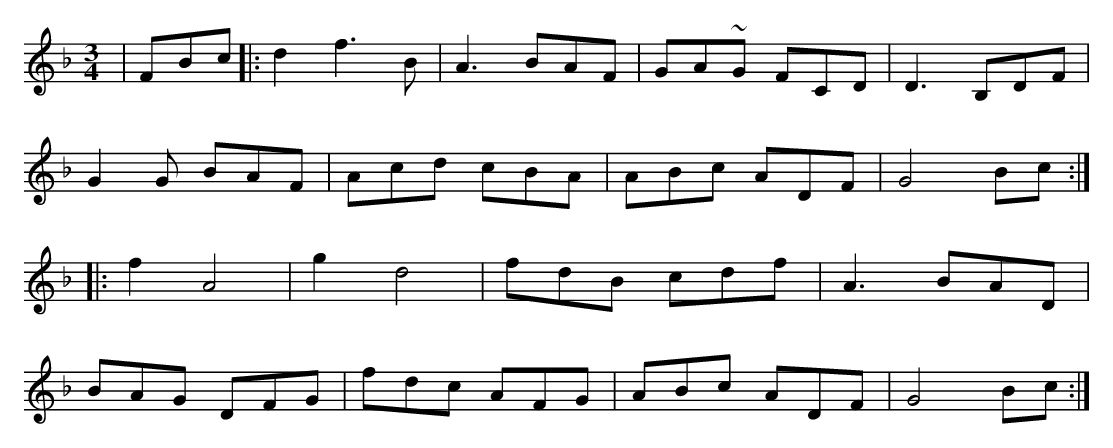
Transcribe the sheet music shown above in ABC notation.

X:1
M:3/4
K:F
|FBc|:d2 f3 B|A3 BAF|GA~G FCD|D3 B,DF|
G2G BAF|Acd cBA|ABc ADF|G4 Bc:|
|:f2 A4|g2 d4|fdB cdf|A3 BAD|
BAG DFG|fdc AFG|ABc ADF|G4 Bc:|
